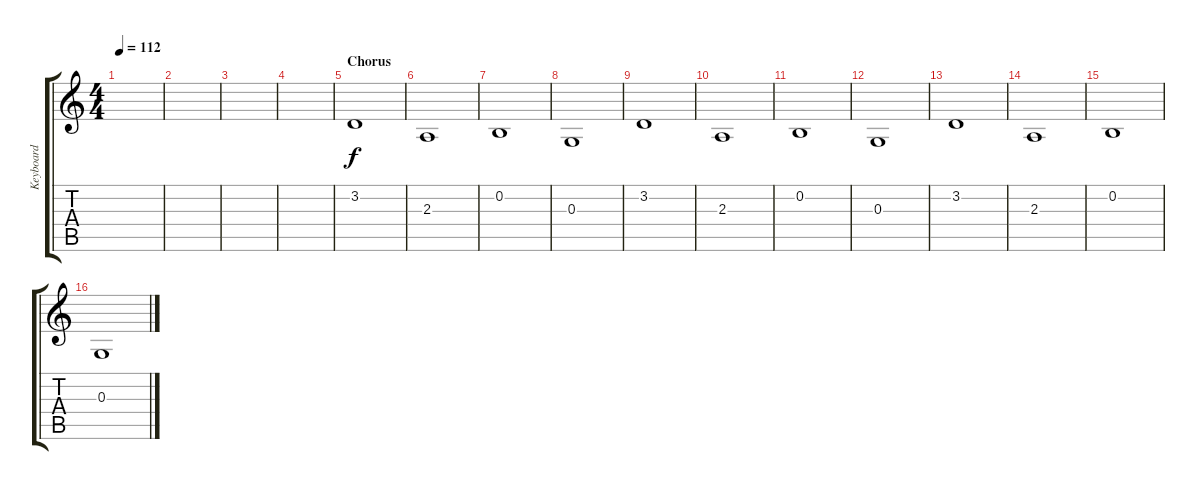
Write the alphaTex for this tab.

\track ("Keyboard" "Keyboard") {instrument stringensemble2}
\staff {score tabs}
\tuning (E4 B3 G3 D3 A2 E2) {hide}
\ts (4 4)
\tempo 112
\clef g2
\ks c
|
|
|
|
\section ("" "Chorus")
3.2.1{volume 8} |
2.3.1 |
0.2.1 |
0.3.1 |
3.2.1 |
2.3.1 |
0.2.1 |
0.3.1 |
3.2.1 |
2.3.1 |
0.2.1 |
0.3.1
